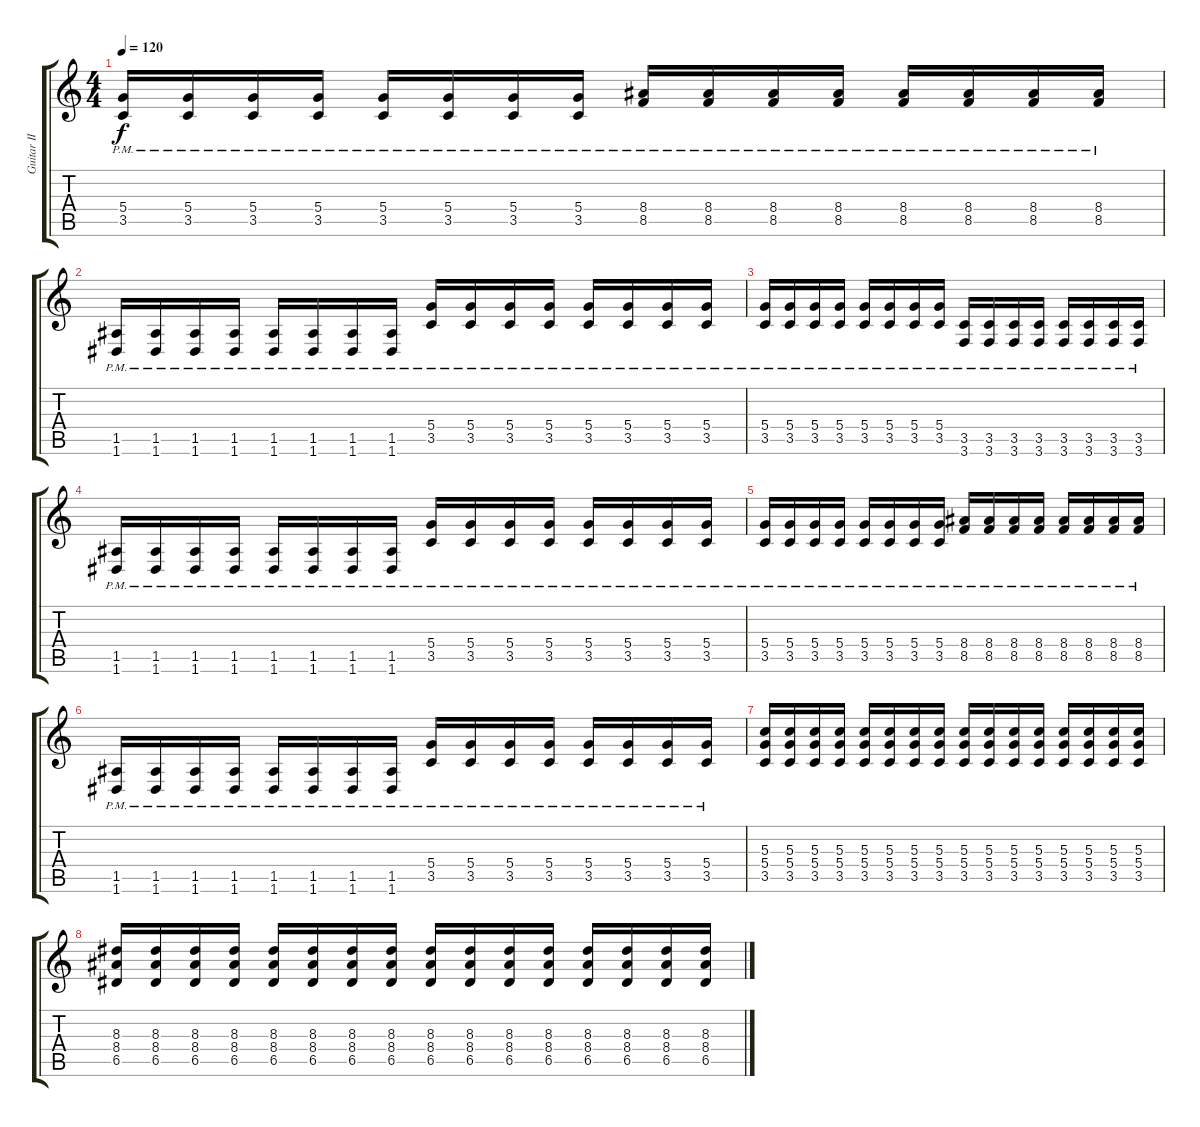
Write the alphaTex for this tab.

\track ("Guitar II" "Guitar II") {instrument distortionguitar}
\staff {score tabs}
\tuning (E4 B3 G3 D3 A2 D2) {hide}
\ts (4 4)
\tempo 120
\clef g2
\ks c
(5.4{pm} 3.5{pm}).16{dy f} (5.4{pm} 3.5{pm}).16 (5.4{pm} 3.5{pm}).16 (5.4{pm} 3.5{pm}).16 (5.4{pm} 3.5{pm}).16 (5.4{pm} 3.5{pm}).16 (5.4{pm} 3.5{pm}).16 (5.4{pm} 3.5{pm}).16 (8.4{pm} 8.5{pm}).16 (8.4{pm} 8.5{pm}).16 (8.4{pm} 8.5{pm}).16 (8.4{pm} 8.5{pm}).16 (8.4{pm} 8.5{pm}).16 (8.4{pm} 8.5{pm}).16 (8.4{pm} 8.5{pm}).16 (8.4{pm} 8.5{pm}).16 |
(1.5{pm} 1.6{pm}).16 (1.5{pm} 1.6{pm}).16 (1.5{pm} 1.6{pm}).16 (1.5{pm} 1.6{pm}).16 (1.5{pm} 1.6{pm}).16 (1.5{pm} 1.6{pm}).16 (1.5{pm} 1.6{pm}).16 (1.5{pm} 1.6{pm}).16 (5.4 3.5{pm}).16 (5.4 3.5{pm}).16 (5.4 3.5{pm}).16 (5.4 3.5{pm}).16 (5.4 3.5{pm}).16 (5.4 3.5{pm}).16 (5.4 3.5{pm}).16 (5.4 3.5{pm}).16 |
(5.4{pm} 3.5{pm}).16 (5.4{pm} 3.5{pm}).16 (5.4{pm} 3.5{pm}).16 (5.4{pm} 3.5{pm}).16 (5.4{pm} 3.5{pm}).16 (5.4{pm} 3.5{pm}).16 (5.4{pm} 3.5{pm}).16 (5.4{pm} 3.5{pm}).16 (3.5{pm} 3.6{pm}).16 (3.5{pm} 3.6{pm}).16 (3.5{pm} 3.6{pm}).16 (3.5{pm} 3.6{pm}).16 (3.5{pm} 3.6{pm}).16 (3.5{pm} 3.6{pm}).16 (3.5{pm} 3.6{pm}).16 (3.5{pm} 3.6{pm}).16 |
(1.5{pm} 1.6{pm}).16 (1.5{pm} 1.6{pm}).16 (1.5{pm} 1.6{pm}).16 (1.5{pm} 1.6{pm}).16 (1.5{pm} 1.6{pm}).16 (1.5{pm} 1.6{pm}).16 (1.5{pm} 1.6{pm}).16 (1.5{pm} 1.6{pm}).16 (5.4{pm} 3.5{pm}).16 (5.4{pm} 3.5{pm}).16 (5.4{pm} 3.5{pm}).16 (5.4{pm} 3.5{pm}).16 (5.4{pm} 3.5{pm}).16 (5.4{pm} 3.5{pm}).16 (5.4{pm} 3.5{pm}).16 (5.4{pm} 3.5{pm}).16 |
(5.4{pm} 3.5{pm}).16 (5.4{pm} 3.5{pm}).16 (5.4{pm} 3.5{pm}).16 (5.4{pm} 3.5{pm}).16 (5.4{pm} 3.5{pm}).16 (5.4{pm} 3.5{pm}).16 (5.4{pm} 3.5{pm}).16 (5.4{pm} 3.5{pm}).16 (8.4{pm} 8.5{pm}).16 (8.4{pm} 8.5{pm}).16 (8.4{pm} 8.5{pm}).16 (8.4{pm} 8.5{pm}).16 (8.4{pm} 8.5{pm}).16 (8.4{pm} 8.5{pm}).16 (8.4{pm} 8.5{pm}).16 (8.4{pm} 8.5{pm}).16 |
(1.5{pm} 1.6{pm}).16 (1.5{pm} 1.6{pm}).16 (1.5{pm} 1.6{pm}).16 (1.5{pm} 1.6{pm}).16 (1.5{pm} 1.6{pm}).16 (1.5{pm} 1.6{pm}).16 (1.5{pm} 1.6{pm}).16 (1.5{pm} 1.6{pm}).16 (5.4 3.5{pm}).16 (5.4 3.5{pm}).16 (5.4 3.5{pm}).16 (5.4 3.5{pm}).16 (5.4 3.5{pm}).16 (5.4 3.5{pm}).16 (5.4 3.5{pm}).16 (5.4 3.5{pm}).16 |
(5.3 5.4 3.5).16 (5.3 5.4 3.5).16 (5.3 5.4 3.5).16 (5.3 5.4 3.5).16 (5.3 5.4 3.5).16 (5.3 5.4 3.5).16 (5.3 5.4 3.5).16 (5.3 5.4 3.5).16 (5.3 5.4 3.5).16 (5.3 5.4 3.5).16 (5.3 5.4 3.5).16 (5.3 5.4 3.5).16 (5.3 5.4 3.5).16 (5.3 5.4 3.5).16 (5.3 5.4 3.5).16 (5.3 5.4 3.5).16 |
(8.3 8.4 6.5).16 (8.3 8.4 6.5).16 (8.3 8.4 6.5).16 (8.3 8.4 6.5).16 (8.3 8.4 6.5).16 (8.3 8.4 6.5).16 (8.3 8.4 6.5).16 (8.3 8.4 6.5).16 (8.3 8.4 6.5).16 (8.3 8.4 6.5).16 (8.3 8.4 6.5).16 (8.3 8.4 6.5).16 (8.3 8.4 6.5).16 (8.3 8.4 6.5).16 (8.3 8.4 6.5).16 (8.3 8.4 6.5).16
